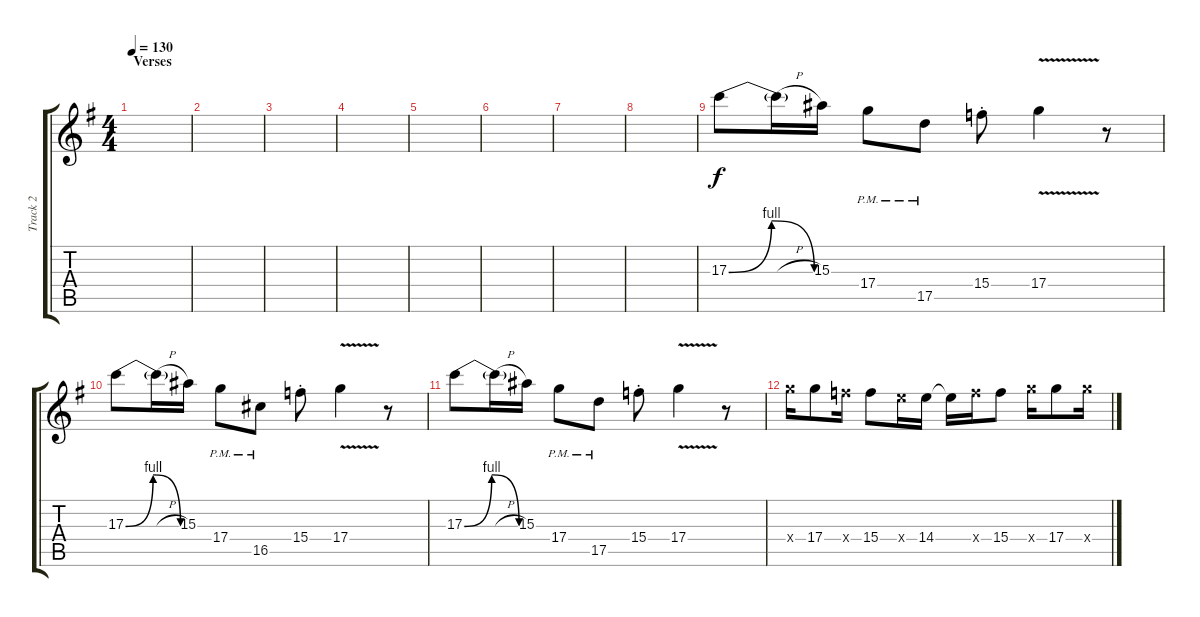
\track ("Track 2" "Track 2") {instrument distortionguitar}
\staff {score tabs}
\tuning (E4 B3 G3 D3 A2 E2) {hide}
\ts (4 4)
\section ("" "Verses")
\tempo 130
\clef g2
\ks g
|
|
|
|
|
|
|
|
17.3{be (bendrelease 0 0 30 4 30 4 60 0)}.8 17.3{h t}.16 15.3.16 17.4{pm}.8 17.5{pm}.8 15.4{st}.8 17.4{v}.4 r.8 |
17.3{be (bendrelease 0 0 30 4 30 4 60 0)}.8 17.3{h t}.16 15.3.16 17.4{pm}.8 16.5{pm}.8 15.4{st}.8 17.4{v}.4 r.8 |
17.3{be (bendrelease 0 0 30 4 30 4 60 0)}.8 17.3{h t}.16 15.3.16 17.4{pm}.8 17.5{pm}.8 15.4{st}.8 17.4{v}.4 r.8 |
17.4{x}.16 17.4.8 15.4{x}.16 15.4.8 14.4{x}.16 14.4.16 14.4{t}.16 15.4{x}.16 15.4.8 17.4{x}.16 17.4.8 17.4{x}.16
